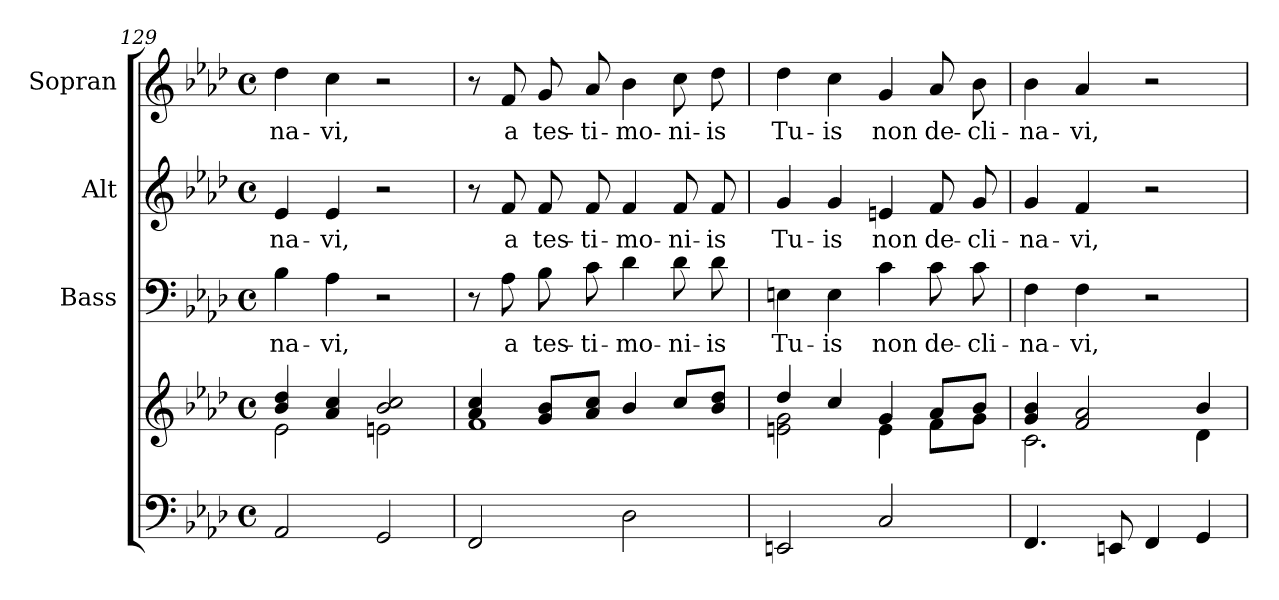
**kern	**kern	**kern	**text	**kern	**text	**kern	**text
*part4	*part4	*part3	*part3	*part2	*part2	*part1	*part1
*staff5	*staff4	*staff3	*staff3	*staff2	*staff2	*staff1	*staff1
*	*	*I"Bass	*	*I"Alt	*	*I"Sopran	*
*	*	*I'B.	*	*I'A.	*	*I'S.	*
!!LO:PB:g=z
*clefF4	*clefG2	*clefF4	*	*clefG2	*	*clefG2	*
*k[b-e-a-d-]	*k[b-e-a-d-]	*k[b-e-a-d-]	*	*k[b-e-a-d-]	*	*k[b-e-a-d-]	*
*A-:	*A-:	*A-:	*	*A-:	*	*A-:	*
*M4/4	*M4/4	*M4/4	*	*M4/4	*	*M4/4	*
*met(c)	*met(c)	*met(c)	*	*met(c)	*	*met(c)	*
=129	=129	=129	=129	=129	=129	=129	=129
*	*^	*	*	*	*	*	*
!	!	!	!	!LO:LY:b	!	!LO:LY:b	!	!LO:LY:b
2AA-/	4b-/ 4dd-/	2e-\	4B-\	-na-	4e-/	-na-	4dd-\	-na-
!	!	!	!	!LO:LY:b	!	!LO:LY:b	!	!LO:LY:b
.	4a-/ 4cc/	.	4A-\	-vi,	4e-/	-vi,	4cc\	-vi,
2GG/	2b-/ 2cc/	2en\	2r	.	2r	.	2r	.
=130	=130	=130	=130	=130	=130	=130	=130	=130
2FF/	4a-/ 4cc/	1f	8r	.	8r	.	8r	.
!	!	!	!	!LO:LY:b	!	!LO:LY:b	!	!LO:LY:b
.	.	.	8A-\	a	8f/	a	8f/	a
!	!	!	!	!LO:LY:b	!	!LO:LY:b	!	!LO:LY:b
.	8g/ 8b-/L	.	8B-\	tes-	8f/	tes-	8g/	tes-
!	!	!	!	!LO:LY:b	!	!LO:LY:b	!	!LO:LY:b
.	8a-/ 8cc/J	.	8c\	-ti-	8f/	-ti-	8a-/	-ti-
!	!	!	!	!LO:LY:b	!	!LO:LY:b	!	!LO:LY:b
2D-\	4b-/	.	4d-\	-mo-	4f/	-mo-	4b-\	-mo-
!	!	!	!	!LO:LY:b	!	!LO:LY:b	!	!LO:LY:b
.	8cc/L	.	8d-\	-ni-	8f/	-ni-	8cc\	-ni-
!	!	!	!	!LO:LY:b	!	!LO:LY:b	!	!LO:LY:b
.	8b-/ 8dd-/J	.	8d-\	-is	8f/	-is	8dd-\	-is
=131	=131	=131	=131	=131	=131	=131	=131	=131
!	!	!	!	!LO:LY:b	!	!LO:LY:b	!	!LO:LY:b
2EEn/	4dd-/	2en\ 2g\	4En\	Tu-	4g/	Tu-	4dd-\	Tu-
!	!	!	!	!LO:LY:b	!	!LO:LY:b	!	!LO:LY:b
.	4cc/	.	4E\	-is	4g/	-is	4cc\	-is
!	!	!	!	!LO:LY:b	!	!LO:LY:b	!	!LO:LY:b
2C/	4g/	4e\	4c\	non	4en/	non	4g/	non
!	!	!	!	!LO:LY:b	!	!LO:LY:b	!	!LO:LY:b
.	8a-/L	8f\L	8c\	de-	8f/	de-	8a-/	de-
!	!	!	!	!LO:LY:b	!	!LO:LY:b	!	!LO:LY:b
.	8b-/J	8g\J	8c\	-cli-	8g/	-cli-	8b-\	-cli-
=132	=132	=132	=132	=132	=132	=132	=132	=132
!	!	!	!	!LO:LY:b	!	!LO:LY:b	!	!LO:LY:b
4.FF/	4g/ 4b-/	2.c\	4F\	-na-	4g/	-na-	4b-\	-na-
!	!	!	!	!LO:LY:b	!	!LO:LY:b	!	!LO:LY:b
.	2f/ 2a-/	.	4F\	-vi,	4f/	-vi,	4a-/	-vi,
8EEn/	.	.	.	.	.	.	.	.
4FF/	.	.	2r	.	2r	.	2r	.
4GG/	4b-/	4d-\	.	.	.	.	.	.
*	*v	*v	*	*	*	*	*	*
=	=	=	=	=	=	=	=
*-	*-	*-	*-	*-	*-	*-	*-
